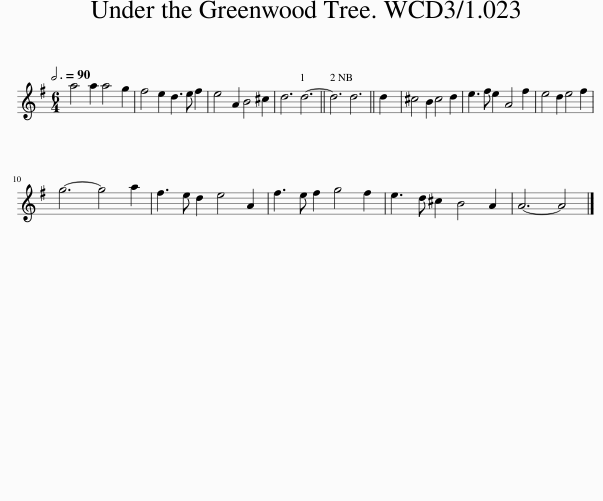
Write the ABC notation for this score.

X:1
L:1/8
Q:3/4=90
M:6/4
I:linebreak $
K:G
V:1 treble
V:1
 a4 a2 a4 g2 | f4 e2 d3 e f2 | e4 A2 B4 ^c2 | d6 d6- || d6 d6 || %5
 d2 | ^c4 B2 c4 d2 | e3 f e2 A4 f2 | e4 d2 e4 f2 |$ g6- g4 a2 | %10
 f3 e d2 e4 A2 | f3 e f2 g4 f2 | e3 d ^c2 B4 A2 | A6- A4 |] %14
